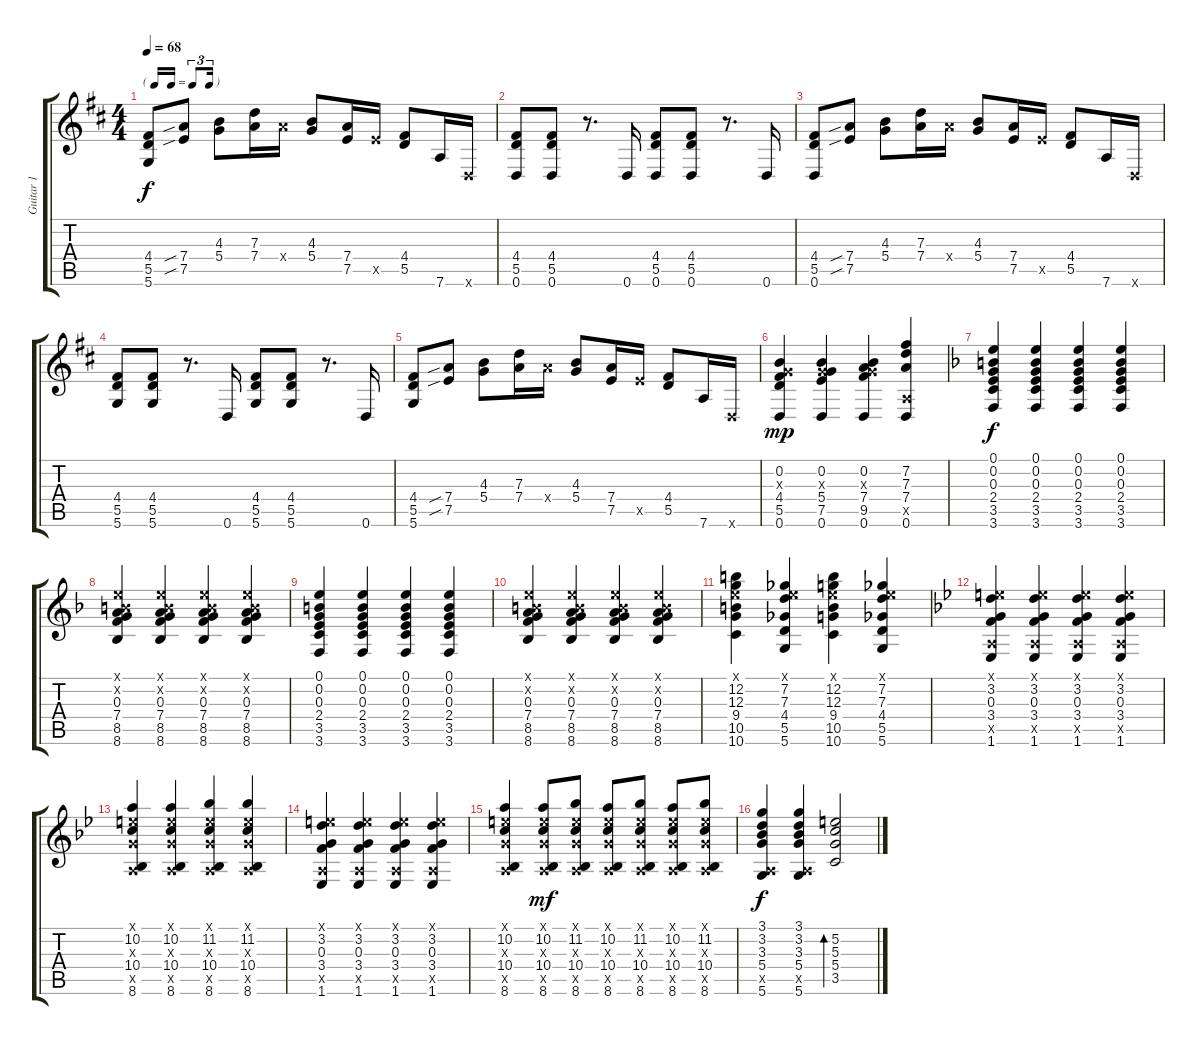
\track ("Guitar 1" "Guitar 1") {instrument electricguitarclean}
\staff {score tabs}
\tuning (E4 B3 G3 D3 A2 D2) {hide}
\ts (4 4)
\tf triplet16th
\tempo 68
\clef g2
\ks d
(4.4 5.5 5.6).8{dy f} (7.4{sib} 7.5{sib}).8 (4.3 5.4).8 (7.3 7.4).16 7.4{x}.16 (4.3 5.4).8 (7.4 7.5).16 7.5{x}.16 (4.4 5.5).8 7.6.16 0.6{x}.16 |
(4.4 5.5 0.6).8 (4.4 5.5 0.6).8 r.8{d} 0.6.16 (4.4 5.5 0.6).8 (4.4 5.5 0.6).8 r.8{d} 0.6.16 |
(4.4 5.5 0.6).8 (7.4{sib} 7.5{sib}).8 (4.3 5.4).8 (7.3 7.4).16 7.4{x}.16 (4.3 5.4).8 (7.4 7.5).16 7.5{x}.16 (4.4 5.5).8 7.6.16 0.6{x}.16 |
(4.4 5.5 5.6).8 (4.4 5.5 5.6).8 r.8{d} 0.6.16 (4.4 5.5 5.6).8 (4.4 5.5 5.6).8 r.8{d} 0.6.16 |
(4.4 5.5 5.6).8 (7.4{sib} 7.5{sib}).8 (4.3 5.4).8 (7.3 7.4).16 7.4{x}.16 (4.3 5.4).8 (7.4 7.5).16 7.5{x}.16 (4.4 5.5).8 7.6.16 0.6{x}.16 |
(0.2 0.3{x} 4.4 5.5 0.6).4{dy mp} (0.2 0.3{x} 5.4 7.5 0.6).4 (0.2 0.3{x} 7.4 9.5 0.6).4 (7.2 7.3 7.4 0.5{x} 0.6).4 |
\ks f
(0.1 0.2 0.3 2.4 3.5 3.6).4{dy f} (0.1 0.2 0.3 2.4 3.5 3.6).4 (0.1 0.2 0.3 2.4 3.5 3.6).4 (0.1 0.2 0.3 2.4 3.5 3.6).4 |
(0.1{x} 0.2{x} 0.3 7.4 8.5 8.6).4 (0.1{x} 0.2{x} 0.3 7.4 8.5 8.6).4 (0.1{x} 0.2{x} 0.3 7.4 8.5 8.6).4 (0.1{x} 0.2{x} 0.3 7.4 8.5 8.6).4 |
(0.1 0.2 0.3 2.4 3.5 3.6).4 (0.1 0.2 0.3 2.4 3.5 3.6).4 (0.1 0.2 0.3 2.4 3.5 3.6).4 (0.1 0.2 0.3 2.4 3.5 3.6).4 |
(0.1{x} 0.2{x} 0.3 7.4 8.5 8.6).4 (0.1{x} 0.2{x} 0.3 7.4 8.5 8.6).4 (0.1{x} 0.2{x} 0.3 7.4 8.5 8.6).4 (0.1{x} 0.2{x} 0.3 7.4 8.5 8.6).4 |
(0.1{x} 12.2 12.3 9.4 10.5 10.6).4 (0.1{x} 7.2 7.3 4.4 5.5 5.6).4 (0.1{x} 12.2 12.3 9.4 10.5 10.6).4 (0.1{x} 7.2 7.3 4.4 5.5 5.6).4 |
\ks bb
(0.1{x} 3.2 0.3 3.4 0.5{x} 1.6).4 (0.1{x} 3.2 0.3 3.4 0.5{x} 1.6).4 (0.1{x} 3.2 0.3 3.4 0.5{x} 1.6).4 (0.1{x} 3.2 0.3 3.4 0.5{x} 1.6).4 |
(0.1{x} 10.2 0.3{x} 10.4 0.5{x} 8.6).4 (0.1{x} 10.2 0.3{x} 10.4 0.5{x} 8.6).4 (0.1{x} 11.2 0.3{x} 10.4 0.5{x} 8.6).4 (0.1{x} 11.2 0.3{x} 10.4 0.5{x} 8.6).4 |
(0.1{x} 3.2 0.3 3.4 0.5{x} 1.6).4 (0.1{x} 3.2 0.3 3.4 0.5{x} 1.6).4 (0.1{x} 3.2 0.3 3.4 0.5{x} 1.6).4 (0.1{x} 3.2 0.3 3.4 0.5{x} 1.6).4 |
(0.1{x} 10.2 0.3{x} 10.4 0.5{x} 8.6).4 (0.1{x} 10.2 0.3{x} 10.4 0.5{x} 8.6).8{dy mf} (0.1{x} 11.2 0.3{x} 10.4 0.5{x} 8.6).8 (0.1{x} 10.2 0.3{x} 10.4 0.5{x} 8.6).8 (0.1{x} 11.2 0.3{x} 10.4 0.5{x} 8.6).8 (0.1{x} 10.2 0.3{x} 10.4 0.5{x} 8.6).8 (0.1{x} 11.2 0.3{x} 10.4 0.5{x} 8.6).8 |
(3.1 3.2 3.3 5.4 0.5{x} 5.6).4{dy f} (3.1 3.2 3.3 5.4 0.5{x} 5.6).4 (5.2 5.3 5.4 3.5).2{bd 120}
